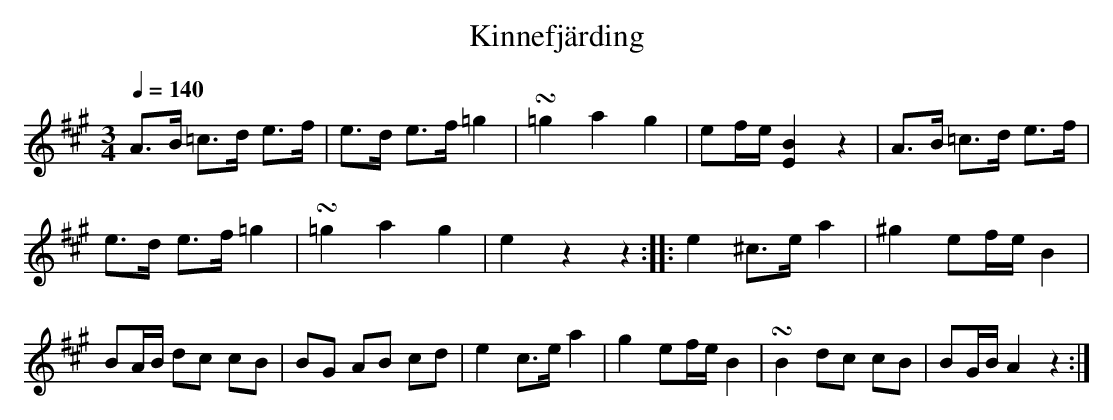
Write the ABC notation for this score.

X:1
T: Kinnefjärding
M: 3/4
L: 1/4
Q: 140
K: A
O: Västergötland
A/2>B/2 =c/2>d/2 e/2>f/2| e/2>d/2 e/2>f/2 =g| !turn!=g a g| e/2f/4e/4 [EB] z1| A/2>B/2 =c/2>d/2 e/2>f/2|
e/2>d/2 e/2>f/2 =g| !turn!=g a g| e z1 z1:: e ^c/2>e/2 a| ^g e/2f/4e/4 B |
B/2A/4B/4 d/2c/2 c/2B/2 |B/2G/2 A/2B/2 c/2d/2| e c/2>e/2 a| g e/2f/4e/4 B | !turn!B d/2c/2 c/2B/2| B/2G/4B/4 A z1 :|
